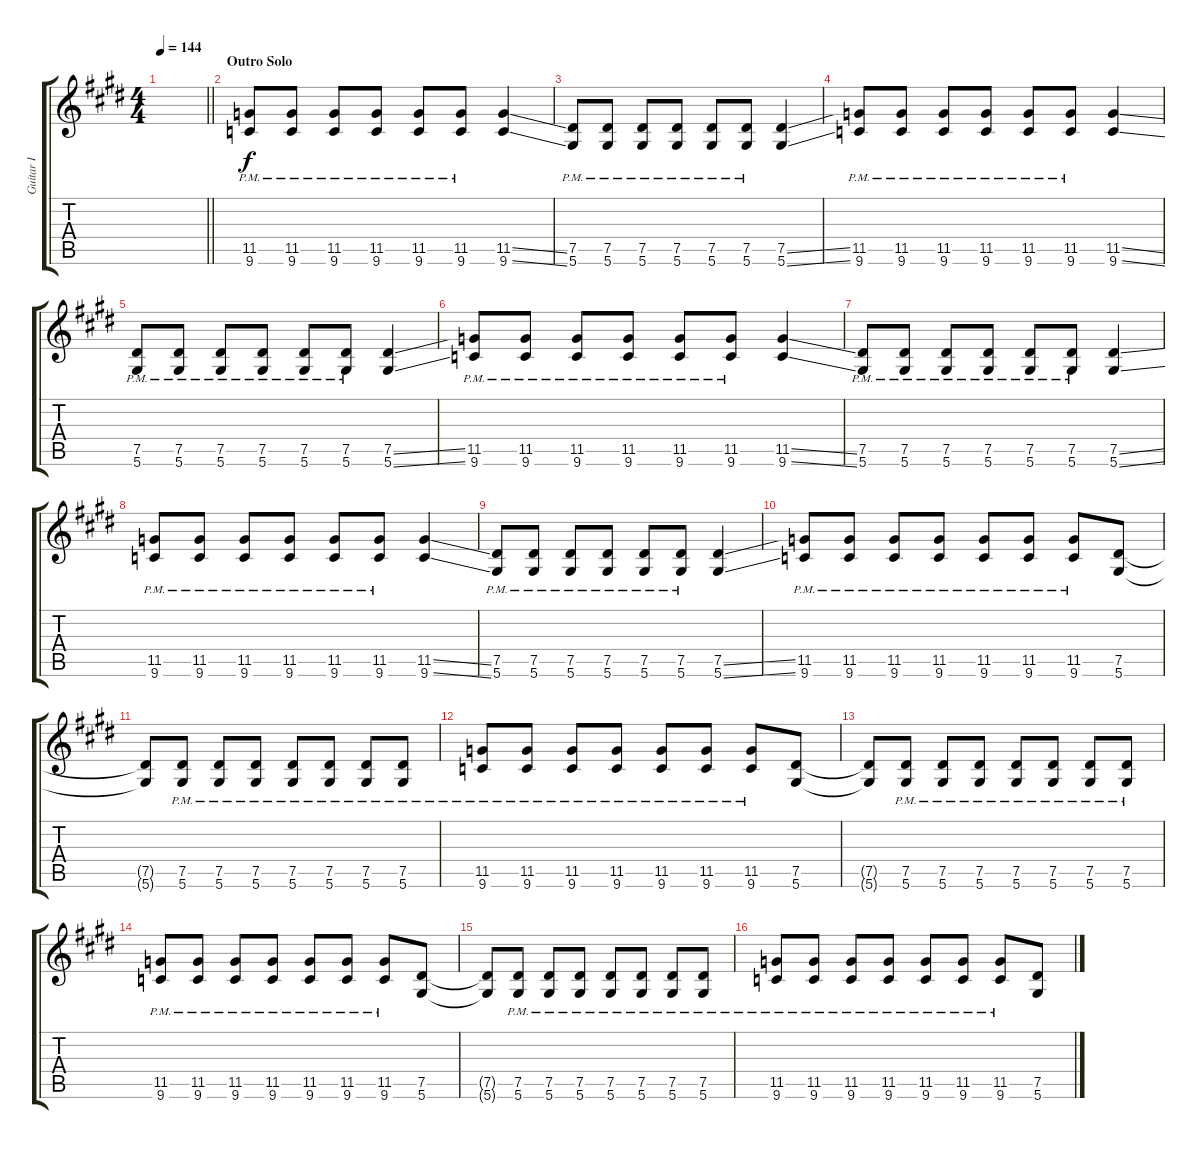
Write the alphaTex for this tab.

\track ("Guitar I" "Guitar I") {instrument distortionguitar}
\staff {score tabs}
\tuning (Eb4 Bb3 Gb3 Db3 Ab2 Eb2) {hide}
\ts (4 4)
\tempo 144
\clef g2
\barLineRight lightlight
\ks c#minor
|
\section ("" "Outro Solo")
(11.5{pm} 9.6{pm}).8 (11.5{pm} 9.6{pm}).8 (11.5{pm} 9.6{pm}).8 (11.5{pm} 9.6{pm}).8 (11.5{pm} 9.6{pm}).8 (11.5{pm} 9.6{pm}).8 (11.5{ss} 9.6{ss}).4 |
(7.5{pm} 5.6{pm}).8 (7.5{pm} 5.6{pm}).8 (7.5{pm} 5.6{pm}).8 (7.5{pm} 5.6{pm}).8 (7.5{pm} 5.6{pm}).8 (7.5{pm} 5.6{pm}).8 (7.5{ss} 5.6{ss}).4 |
(11.5{pm} 9.6{pm}).8 (11.5{pm} 9.6{pm}).8 (11.5{pm} 9.6{pm}).8 (11.5{pm} 9.6{pm}).8 (11.5{pm} 9.6{pm}).8 (11.5{pm} 9.6{pm}).8 (11.5{ss} 9.6{ss}).4 |
(7.5{pm} 5.6{pm}).8 (7.5{pm} 5.6{pm}).8 (7.5{pm} 5.6{pm}).8 (7.5{pm} 5.6{pm}).8 (7.5{pm} 5.6{pm}).8 (7.5{pm} 5.6{pm}).8 (7.5{ss} 5.6{ss}).4 |
(11.5{pm} 9.6{pm}).8 (11.5{pm} 9.6{pm}).8 (11.5{pm} 9.6{pm}).8 (11.5{pm} 9.6{pm}).8 (11.5{pm} 9.6{pm}).8 (11.5{pm} 9.6{pm}).8 (11.5{ss} 9.6{ss}).4 |
(7.5{pm} 5.6{pm}).8 (7.5{pm} 5.6{pm}).8 (7.5{pm} 5.6{pm}).8 (7.5{pm} 5.6{pm}).8 (7.5{pm} 5.6{pm}).8 (7.5{pm} 5.6{pm}).8 (7.5{ss} 5.6{ss}).4 |
(11.5{pm} 9.6{pm}).8 (11.5{pm} 9.6{pm}).8 (11.5{pm} 9.6{pm}).8 (11.5{pm} 9.6{pm}).8 (11.5{pm} 9.6{pm}).8 (11.5{pm} 9.6{pm}).8 (11.5{ss} 9.6{ss}).4 |
(7.5{pm} 5.6{pm}).8 (7.5{pm} 5.6{pm}).8 (7.5{pm} 5.6{pm}).8 (7.5{pm} 5.6{pm}).8 (7.5{pm} 5.6{pm}).8 (7.5{pm} 5.6{pm}).8 (7.5{ss} 5.6{ss}).4 |
(11.5{pm} 9.6{pm}).8 (11.5{pm} 9.6{pm}).8 (11.5{pm} 9.6{pm}).8 (11.5{pm} 9.6{pm}).8 (11.5{pm} 9.6{pm}).8 (11.5{pm} 9.6{pm}).8 (11.5{pm} 9.6{pm}).8 (7.5 5.6).8 |
(7.5{t} 5.6{t}).8 (7.5{pm} 5.6{pm}).8 (7.5{pm} 5.6{pm}).8 (7.5{pm} 5.6{pm}).8 (7.5{pm} 5.6{pm}).8 (7.5{pm} 5.6{pm}).8 (7.5{pm} 5.6{pm}).8 (7.5{pm} 5.6{pm}).8 |
(11.5{pm} 9.6{pm}).8 (11.5{pm} 9.6{pm}).8 (11.5{pm} 9.6{pm}).8 (11.5{pm} 9.6{pm}).8 (11.5{pm} 9.6{pm}).8 (11.5{pm} 9.6{pm}).8 (11.5{pm} 9.6{pm}).8 (7.5 5.6).8 |
(7.5{t} 5.6{t}).8 (7.5{pm} 5.6{pm}).8 (7.5{pm} 5.6{pm}).8 (7.5{pm} 5.6{pm}).8 (7.5{pm} 5.6{pm}).8 (7.5{pm} 5.6{pm}).8 (7.5{pm} 5.6{pm}).8 (7.5{pm} 5.6{pm}).8 |
(11.5{pm} 9.6{pm}).8 (11.5{pm} 9.6{pm}).8 (11.5{pm} 9.6{pm}).8 (11.5{pm} 9.6{pm}).8 (11.5{pm} 9.6{pm}).8 (11.5{pm} 9.6{pm}).8 (11.5{pm} 9.6{pm}).8 (7.5 5.6).8 |
(7.5{t} 5.6{t}).8 (7.5{pm} 5.6{pm}).8 (7.5{pm} 5.6{pm}).8 (7.5{pm} 5.6{pm}).8 (7.5{pm} 5.6{pm}).8 (7.5{pm} 5.6{pm}).8 (7.5{pm} 5.6{pm}).8 (7.5{pm} 5.6{pm}).8 |
(11.5{pm} 9.6{pm}).8 (11.5{pm} 9.6{pm}).8 (11.5{pm} 9.6{pm}).8 (11.5{pm} 9.6{pm}).8 (11.5{pm} 9.6{pm}).8 (11.5{pm} 9.6{pm}).8 (11.5{pm} 9.6{pm}).8 (7.5 5.6).8
